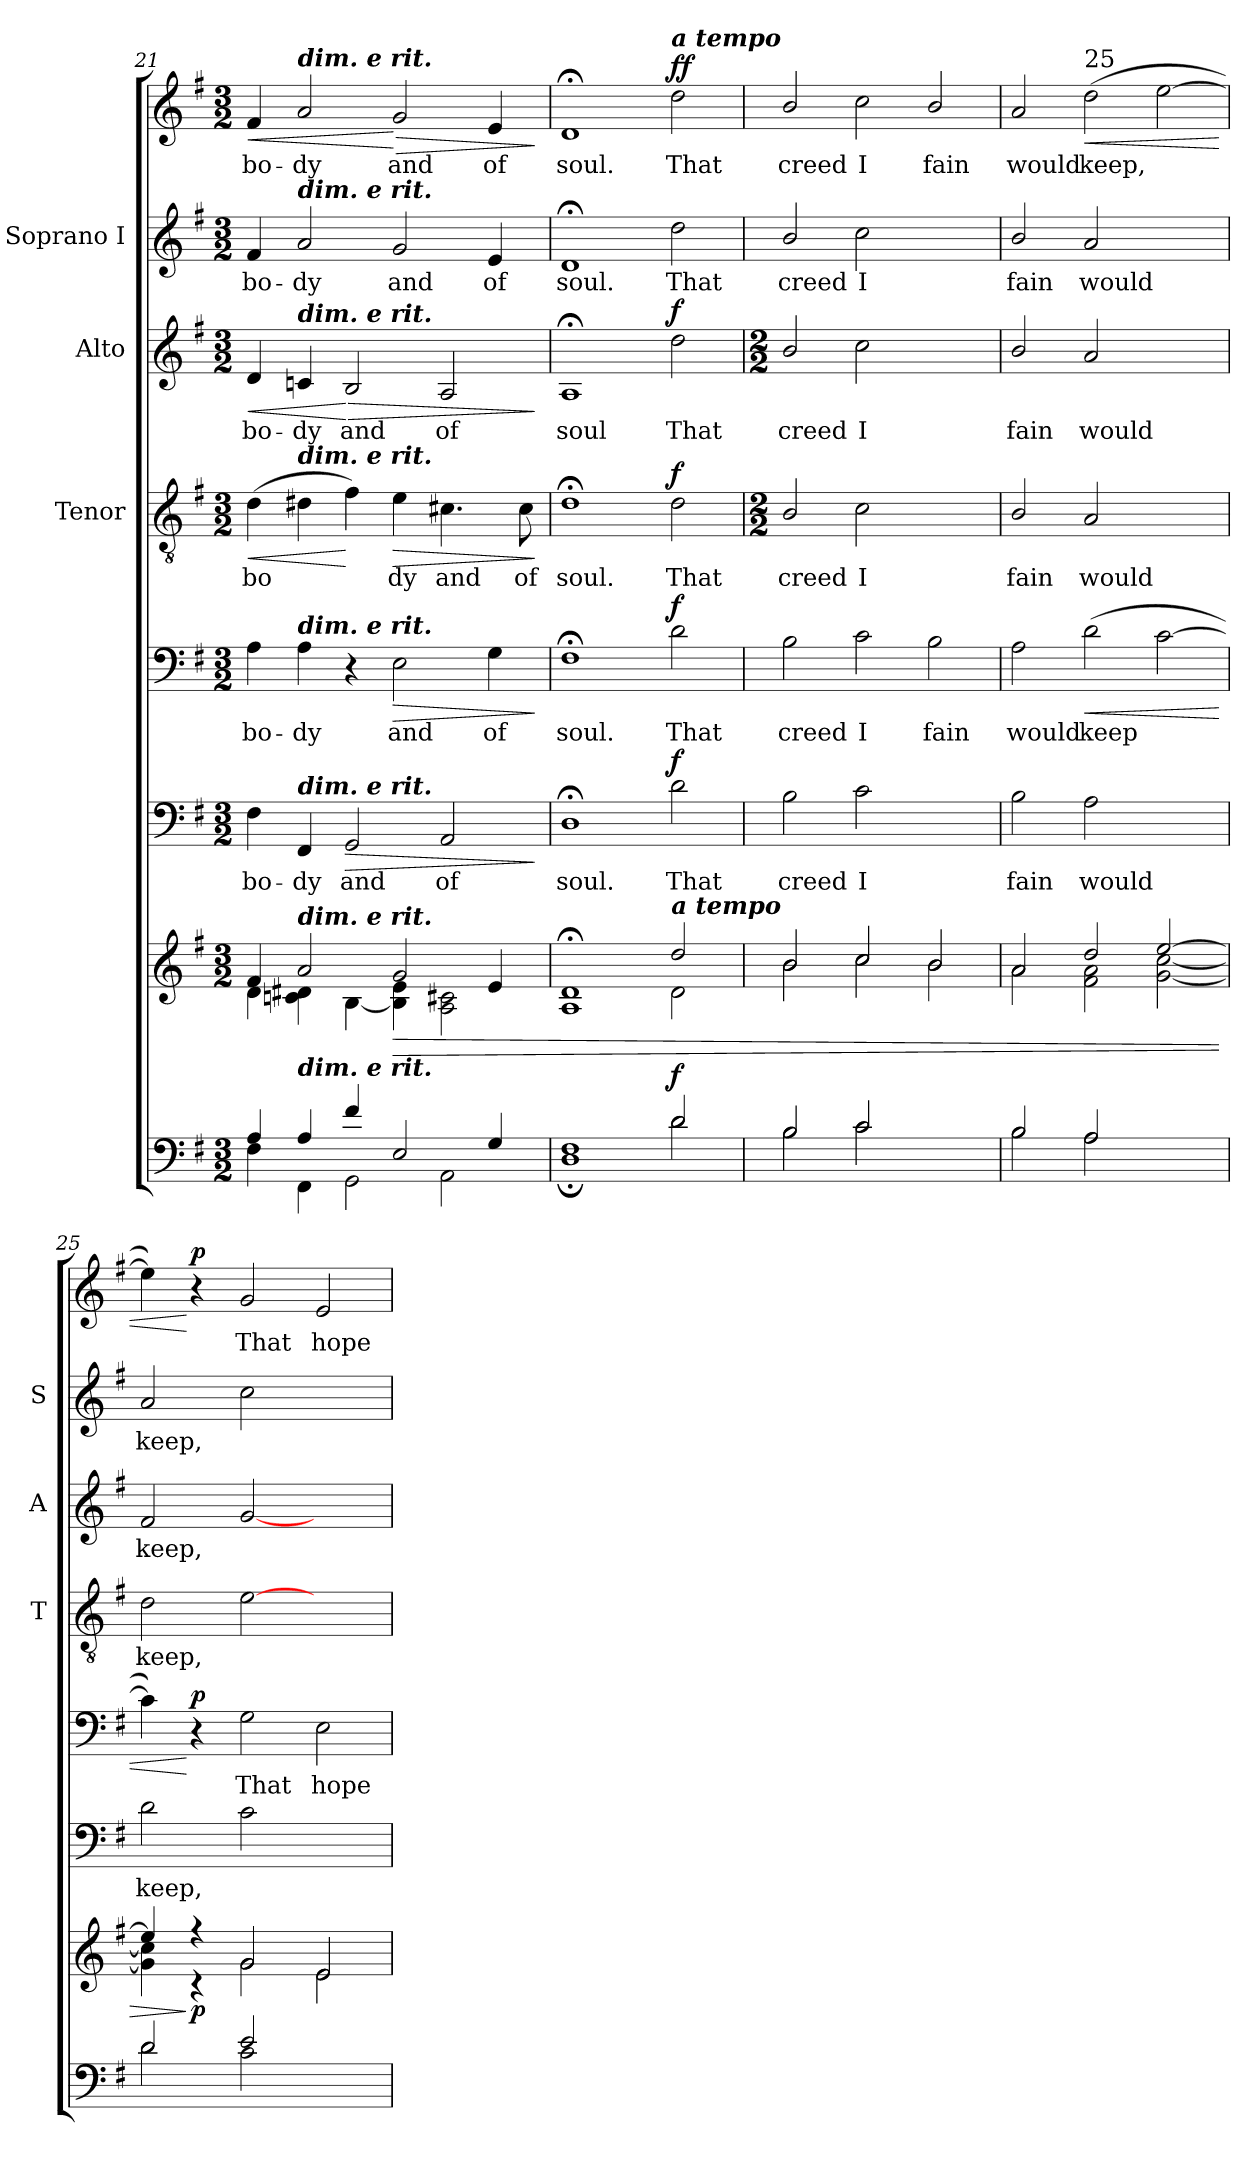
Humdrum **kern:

**kern	**dynam	**kern	**dynam	**kern	**text	**dynam	**kern	**text	**dynam	**kern	**text	**dynam	**kern	**text	**dynam	**kern	**text	**kern	**text	**dynam
*part7	*part7	*part6	*part6	*part5	*part5	*part5	*part4	*part4	*part4	*part3	*part3	*part3	*part2	*part2	*part2	*part1	*part1	*part1	*part1	*part1
*staff8	*staff8	*staff7	*staff7	*staff6	*staff6	*staff6	*staff5	*staff5	*staff5	*staff4	*staff4	*staff4	*staff3	*staff3	*staff3	*staff2	*staff2	*staff1	*staff1	*staff1/2
*	*	*	*	*	*	*	*	*	*	*I"Tenor	*	*	*I"Alto	*	*	*I"Soprano I	*	*	*	*
*	*	*	*	*	*	*	*	*	*	*I'T	*	*	*I'A	*	*	*I'S	*	*	*	*
!!LO:LB:g=z
*clefF4	*	*clefG2	*	*clefF4	*	*	*clefF4	*	*	*clefGv2	*	*	*clefG2	*	*	*clefG2	*	*clefG2	*	*
*k[f#]	*	*k[f#]	*	*k[f#]	*	*	*k[f#]	*	*	*k[f#]	*	*	*k[f#]	*	*	*k[f#]	*	*k[f#]	*	*
*G:	*	*G:	*	*G:	*	*	*G:	*	*	*G:	*	*	*G:	*	*	*G:	*	*G:	*	*
*M3/2	*	*M3/2	*	*M3/2	*	*	*M3/2	*	*	*M3/2	*	*	*M3/2	*	*	*M3/2	*	*M3/2	*	*
=21	=21	=21	=21	=21	=21	=21	=21	=21	=21	=21	=21	=21	=21	=21	=21	=21	=21	=21	=21	=21
*^	*	*^	*	*	*	*	*	*	*	*	*	*	*	*	*	*	*	*	*	*
!	!	!	!	!	!	!	!LO:LY:b	!	!	!LO:LY:b	!	!	!LO:LY:b	!LO:HP:b	!	!LO:LY:b	!LO:HP:b	!	!LO:LY:b	!	!LO:LY:b	!LO:HP:b
4A/	4F#\	.	4f#/	4d\	.	4F#\	bo-	.	4A\	bo-	.	(>4d\	bo­	<	4d/	bo-	<	4f#/	bo-	4f#/	bo-	<
!	!	!	!	!	!	!	!	!	!	!	!	!	!	!	!	!	!	!	!	!LO:TX:a:Bi:t=dim. e rit.	!	!
!	!	!	!	!	!	!	!	!	!	!	!	!	!	!	!	!	!	!LO:TX:a:Bi:t=dim. e rit.	!	!	!	!
!	!	!	!	!	!	!	!	!	!	!	!	!	!	!	!LO:TX:a:Bi:t=dim. e rit.	!	!	!	!	!	!	!
!	!	!	!	!	!	!	!	!	!	!	!	!LO:TX:a:Bi:t=dim. e rit.	!	!	!	!	!	!	!	!	!	!
!	!	!	!	!	!	!	!	!	!LO:TX:a:Bi:t=dim. e rit.	!	!	!	!	!	!	!	!	!	!	!	!	!
!	!	!	!	!	!	!LO:TX:a:Bi:t=dim. e rit.	!	!	!	!	!	!	!	!	!	!	!	!	!	!	!	!
!	!	!	!LO:TX:a:Bi:t=dim. e rit.	!	!	!	!	!	!	!	!	!	!	!	!	!	!	!	!	!	!	!
!LO:TX:a:Bi:t=dim. e rit.	!	!	!	!	!	!	!	!	!	!	!	!	!	!	!	!	!	!	!	!	!	!
!	!	!	!	!	!	!	!LO:LY:b	!	!	!LO:LY:b	!	!	!	!	!	!LO:LY:b	!	!	!LO:LY:b	!	!LO:LY:b	!
4A/	4FF#\	.	2a/	4cn\ 4d#X\	.	4FF#/	-dy	.	4A\	-dy	.	4d#X\	.	.	4cni/	-dy	.	2a/	-dy	2a/	-dy	.
!	!	!	!	!	!	!	!LO:LY:b	!LO:HP:b	!	!	!	!	!	!	!	!LO:LY:b	!LO:HP:n=1:b	!	!	!	!	!
4f#/	2GG\	.	.	[<4B\	.	2GG/	and	>	4r	.	.	4f#\)	.	[	2B/	and	[ >	.	.	.	.	.
!	!	!	!	!	!LO:HP:b	!	!	!	!	!LO:LY:b	!LO:HP:b	!	!LO:LY:b	!LO:HP:b	!	!	!	!	!LO:LY:b	!	!LO:LY:b	!LO:HP:n=1:b
2E/	.	.	2g/	4B\] 4e\	>	.	.	.	2E\	and	>	4e\	dy	>	.	.	.	2g/	and	2g/	and	[ >
!	!	!	!	!	!	!	!LO:LY:b	!	!	!	!	!	!LO:LY:b	!	!	!LO:LY:b	!	!	!	!	!	!
.	2AA\	.	.	2A\ 2c#X\	.	2AA/	of	.	.	.	.	4.c#X\	and	.	2A/	of	.	.	.	.	.	.
!	!	!	!	!	!	!	!	!	!	!LO:LY:b	!	!	!	!	!	!	!	!	!LO:LY:b	!	!LO:LY:b	!
4G/	.	.	4e/	.	.	.	.	.	4G\	of	.	.	.	.	.	.	.	4e/	of	4e/	of	.
!	!	!	!	!	!	!	!	!	!	!	!	!	!LO:LY:b	!	!	!	!	!	!	!	!	!
.	.	.	.	.	.	.	.	.	.	.	.	8c#\	of	.	.	.	.	.	.	.	.	.
*v	*v	*	*	*	*	*	*	*	*	*	*	*	*	*	*	*	*	*	*	*	*	*
*	*	*v	*v	*	*	*	*	*	*	*	*	*	*	*	*	*	*	*	*	*	*
.	.	.	.	.	.	]	.	.	]	.	.	]	.	.	]	.	.	.	.	]
=22	=22	=22	=22	=22	=22	=22	=22	=22	=22	=22	=22	=22	=22	=22	=22	=22	=22	=22	=22	=22
*^	*	*^	*	*	*	*	*	*	*	*	*	*	*	*	*	*	*	*	*	*
!	!	!	!	!	!	!	!LO:LY:b	!	!	!LO:LY:b	!	!	!LO:LY:b	!	!	!LO:LY:b	!	!	!LO:LY:b	!	!LO:LY:b	!
1F#	1D;<	.	1d;<	1A	.	1D;<	soul.	.	1F#;<	soul.	.	1d;<	soul.	.	1A;	soul	.	1d;	soul.	1d;	soul.	.
!	!	!	!	!	!	!	!	!	!	!	!	!	!	!	!	!	!	!	!	!LO:TX:a:Bi:t=a tempo	!	!
!	!	!	!LO:TX:a:Bi:t=a tempo	!	!	!	!	!	!	!	!	!	!	!	!	!	!	!	!	!	!	!
!	!	!LO:DY:a	!	!	!	!	!LO:LY:b	!LO:DY:b	!	!LO:LY:b	!LO:DY:b	!	!LO:LY:b	!LO:DY:b	!	!LO:LY:b	!LO:DY:b	!	!LO:LY:b	!	!LO:LY:b	!LO:DY:b=2
!	!	!	!	!	!	!	!	!	!	!	!	!	!	!	!	!	!	!	!	!	!	!LO:DY:n=1:b
2d/	2d\	f	2dd/	2d\	.	2d\	That	f	2d\	That	f	2d\	That	f	2dd\	That	f	2dd\	That	2dd\	That	f f
=23	=23	=23	=23	=23	=23	=23	=23	=23	=23	=23	=23	=23	=23	=23	=23	=23	=23	=23	=23	=23	=23	=23
*	*	*	*	*	*	*	*	*	*	*	*	*M2/2	*	*	*M2/2	*	*	*	*	*	*	*
!	!	!	!	!	!	!	!LO:LY:b	!	!	!LO:LY:b	!	!	!LO:LY:b	!	!	!LO:LY:b	!	!	!LO:LY:b	!	!LO:LY:b	!
2B/	2B\	.	2b/	2b\	.	2B\	creed	.	2B\	creed	.	2B/	creed	.	2b/	creed	.	2b/	creed	2b/	creed	.
!	!	!	!	!	!	!	!LO:LY:b	!	!	!LO:LY:b	!	!	!LO:LY:b	!	!	!LO:LY:b	!	!	!LO:LY:b	!	!LO:LY:b	!
2c/	2c\	.	2cc/	2cc\	.	2c\	I	.	2c\	I	.	2c\	I	.	2cc\	I	.	2cc\	I	2cc\	I	.
!	!	!	!	!	!	!	!	!	!	!LO:LY:b	!	!	!	!	!	!	!	!	!	!	!LO:LY:b	!
2ryy	2ryy	.	2b/	2b\	.	2ryy	.	.	2B\	fain	.	2ryy	.	.	2ryy	.	.	2ryy	.	2b/	fain	.
=24	=24	=24	=24	=24	=24	=24	=24	=24	=24	=24	=24	=24	=24	=24	=24	=24	=24	=24	=24	=24	=24	=24
!	!	!	!	!	!	!	!LO:LY:b	!	!	!LO:LY:b	!	!	!LO:LY:b	!	!	!LO:LY:b	!	!	!LO:LY:b	!	!LO:LY:b	!
2B/	2B\	.	2a/	2a\	.	2B\	fain	.	2A\	would	.	2B/	fain	.	2b/	fain	.	2b/	fain	2a/	would	.
!	!	!	!	!	!	!	!	!	!	!	!	!	!	!	!	!	!	!	!	!LO:TX:a:t=25	!	!
!	!	!	!	!	!	!	!LO:LY:b	!	!	!LO:LY:b	!LO:HP:b	!	!LO:LY:b	!	!	!LO:LY:b	!	!	!LO:LY:b	!	!LO:LY:b	!LO:HP:b
2A/	2A\	.	2dd/	2f#\ 2a\	.	2A\	would	.	(>2d\	keep	<	2A/	would	.	2a/	would	.	2a/	would	(>2dd\	keep,	<
2ryy	2ryy	.	[>2ee/	[<2g\ [<2cc\	.	2ryy	.	.	[2c\	.	.	2ryy	.	.	2ryy	.	.	2ryy	.	[2ee\	.	.
=25	=25	=25	=25	=25	=25	=25	=25	=25	=25	=25	=25	=25	=25	=25	=25	=25	=25	=25	=25	=25	=25	=25
!	!	!	!	!	!	!	!LO:LY:b	!	!	!	!	!	!LO:LY:b	!	!	!LO:LY:b	!	!	!LO:LY:b	!	!	!
2d/	2d\	.	4ee/]	4g\] 4cc\]	.	2d\	keep,	.	4c\])	.	.	2d\	keep,	.	2f#/	keep,	.	2a/	keep,	4ee\])	.	.
!	!	!	!	!	!LO:DY:n=1:b	!	!	!	!	!	!LO:DY:n=1:b	!	!	!	!	!	!	!	!	!	!	!LO:DY:n=1:b
.	.	.	4r	4rc	] p	.	.	.	4r	.	[ p	.	.	.	.	.	.	.	.	4r	.	[ p
!	!	!	!	!	!	!	!	!	!	!LO:LY:b	!	!	!	!	!	!	!	!	!	!	!LO:LY:b	!
2e/	2c\	.	2g/	2g\	.	2c\	.	.	2G\	That	.	[2e\	.	.	[2g/	.	.	2cc\	.	2g/	That	.
!	!	!	!	!	!	!	!	!	!	!LO:LY:b	!	!	!	!	!	!	!	!	!	!	!LO:LY:b	!
2ryy	2ryy	.	2e/	2e\	.	2ryy	.	.	2E\	hope	.	2ryy	.	.	2ryy	.	.	2ryy	.	2e/	hope	.
*v	*v	*	*	*	*	*	*	*	*	*	*	*	*	*	*	*	*	*	*	*	*	*
*	*	*v	*v	*	*	*	*	*	*	*	*	*	*	*	*	*	*	*	*	*	*
=	=	=	=	=	=	=	=	=	=	=	=	=	=	=	=	=	=	=	=	=
*-	*-	*-	*-	*-	*-	*-	*-	*-	*-	*-	*-	*-	*-	*-	*-	*-	*-	*-	*-	*-
